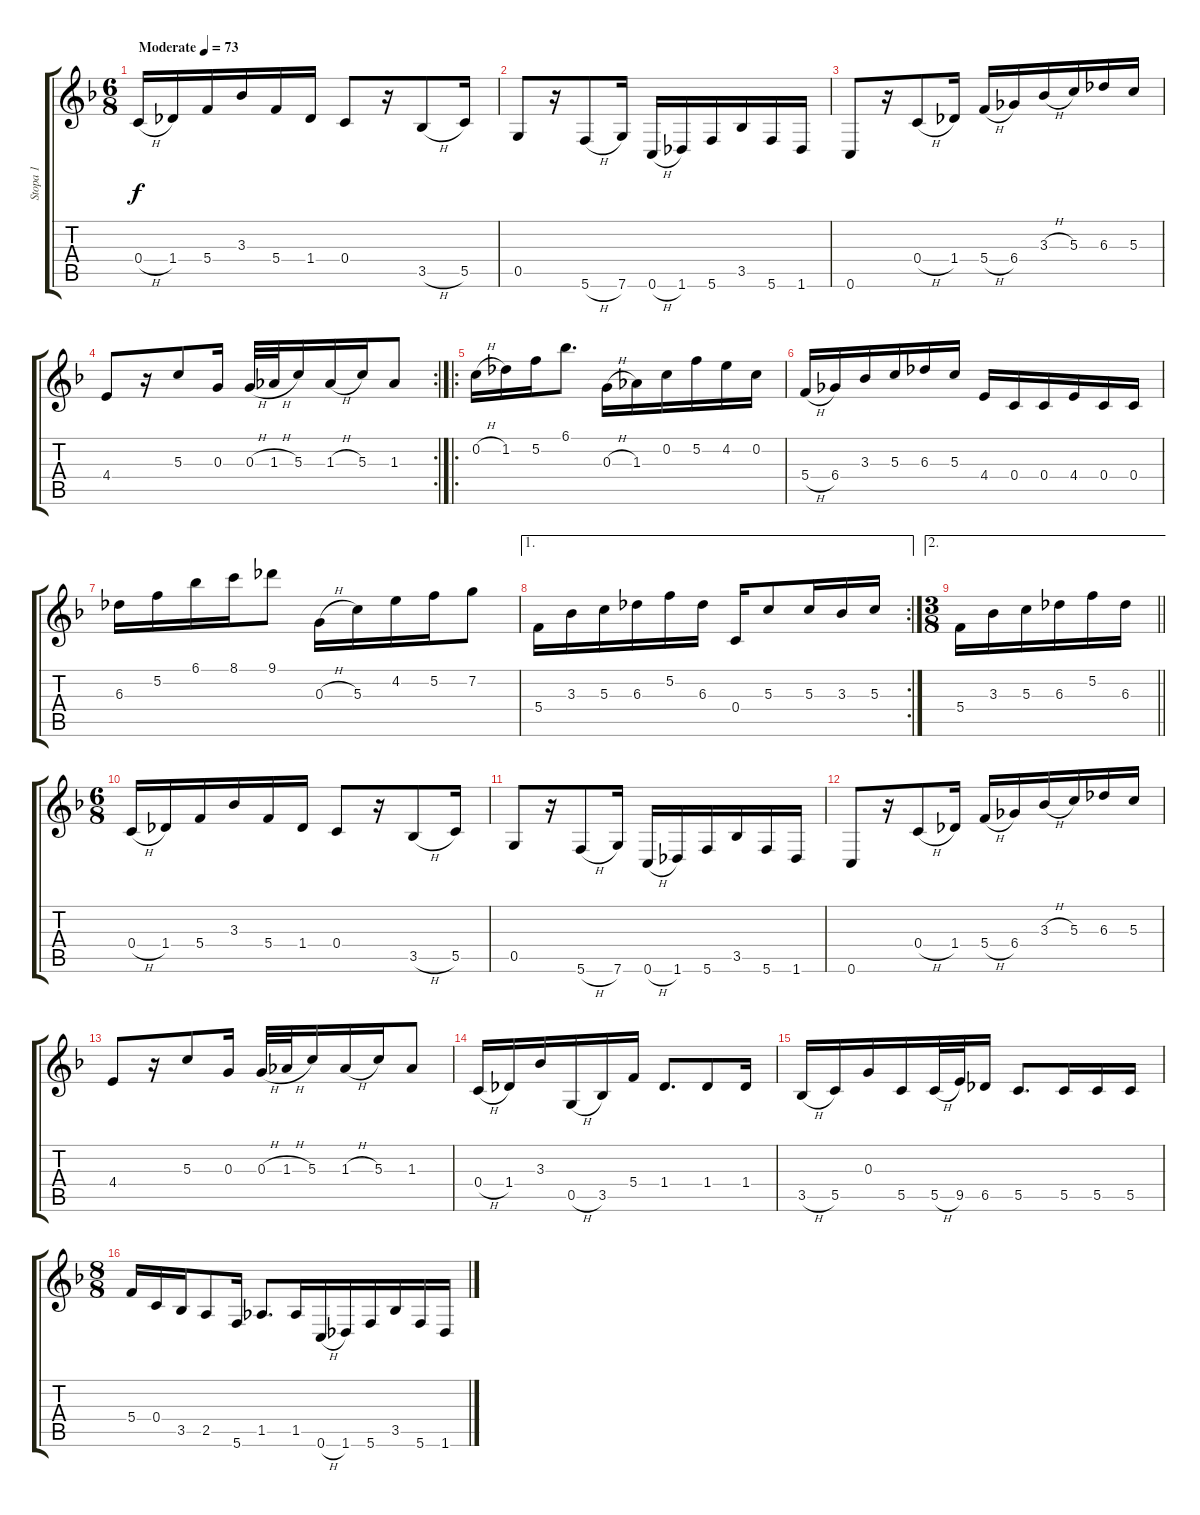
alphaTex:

\track ("Stopa 1" "Stopa 1") {instrument overdrivenguitar}
\staff {score tabs}
\tuning (E4 C4 G3 C3 G2 C2) {hide}
\ts (6 8)
\tempo (73 "Moderate")
\clef g2
\ks f
0.4{h}.16{dy f instrument overdrivenguitar} 1.4.16 5.4.16 3.3.16 5.4.16 1.4.16 0.4.8 r.16 3.5{h}.8 5.5.16 |
0.5.8 r.16 5.6{h}.8 7.6.16 0.6{h}.16 1.6.16 5.6.16 3.5.16 5.6.16 1.6.16 |
0.6.8 r.16 0.4{h}.8 1.4.16 5.4{h}.16 6.4.16 3.3{h}.16 5.3.16 6.3.16 5.3.16 |
\rc 2
4.4.8 r.16 5.3.8 0.3.16 0.3{h}.32 1.3{h}.32 5.3.16 1.3{h}.16 5.3.16 1.3.8 |
\ro
0.2{h}.16 1.2.16 5.2.16 6.1.8{d} 0.3{h}.16 1.3.16 0.2.16 5.2.16 4.2.16 0.2.16 |
5.4{h}.16 6.4.16 3.3.16 5.3.16 6.3.16 5.3.16 4.4.16 0.4.16 0.4.16 4.4.16 0.4.16 0.4.16 |
6.3.16 5.2.16 6.1.16 8.1.16 9.1.8 0.3{h}.16 5.3.16 4.2.16 5.2.16 7.2.8 |
\ae 1
\rc 2
5.4.16 3.3.16 5.3.16 6.3.16 5.2.16 6.3.16 0.4.16 5.3.8 5.3.16 3.3.16 5.3.16 |
\ae 2
\ts (3 8)
\barLineRight lightlight
5.4.16 3.3.16 5.3.16 6.3.16 5.2.16 6.3.16 |
\ts (6 8)
0.4{h}.16 1.4.16 5.4.16 3.3.16 5.4.16 1.4.16 0.4.8 r.16 3.5{h}.8 5.5.16 |
0.5.8 r.16 5.6{h}.8 7.6.16 0.6{h}.16 1.6.16 5.6.16 3.5.16 5.6.16 1.6.16 |
0.6.8 r.16 0.4{h}.8 1.4.16 5.4{h}.16 6.4.16 3.3{h}.16 5.3.16 6.3.16 5.3.16 |
4.4.8 r.16 5.3.8 0.3.16 0.3{h}.32 1.3{h}.32 5.3.16 1.3{h}.16 5.3.16 1.3.8 |
0.4{h}.16 1.4.16 3.3.16 0.5{h}.16 3.5.16 5.4.16 1.4.8{d} 1.4.8 1.4.16 |
3.5{h}.16 5.5.16 0.3.16 5.5.16 5.5{h}.32 9.5.32 6.5.16 5.5.8{d} 5.5.16 5.5.16 5.5.16 |
\ts (8 8)
5.4.16 0.4.16{beam merge} 3.5.16 2.5.8{beam merge} 5.6.16 1.5.8{d beam merge} 1.5.16 0.6{h}.16 1.6.16{beam merge} 5.6.16 3.5.16{beam merge} 5.6.16 1.6.16
